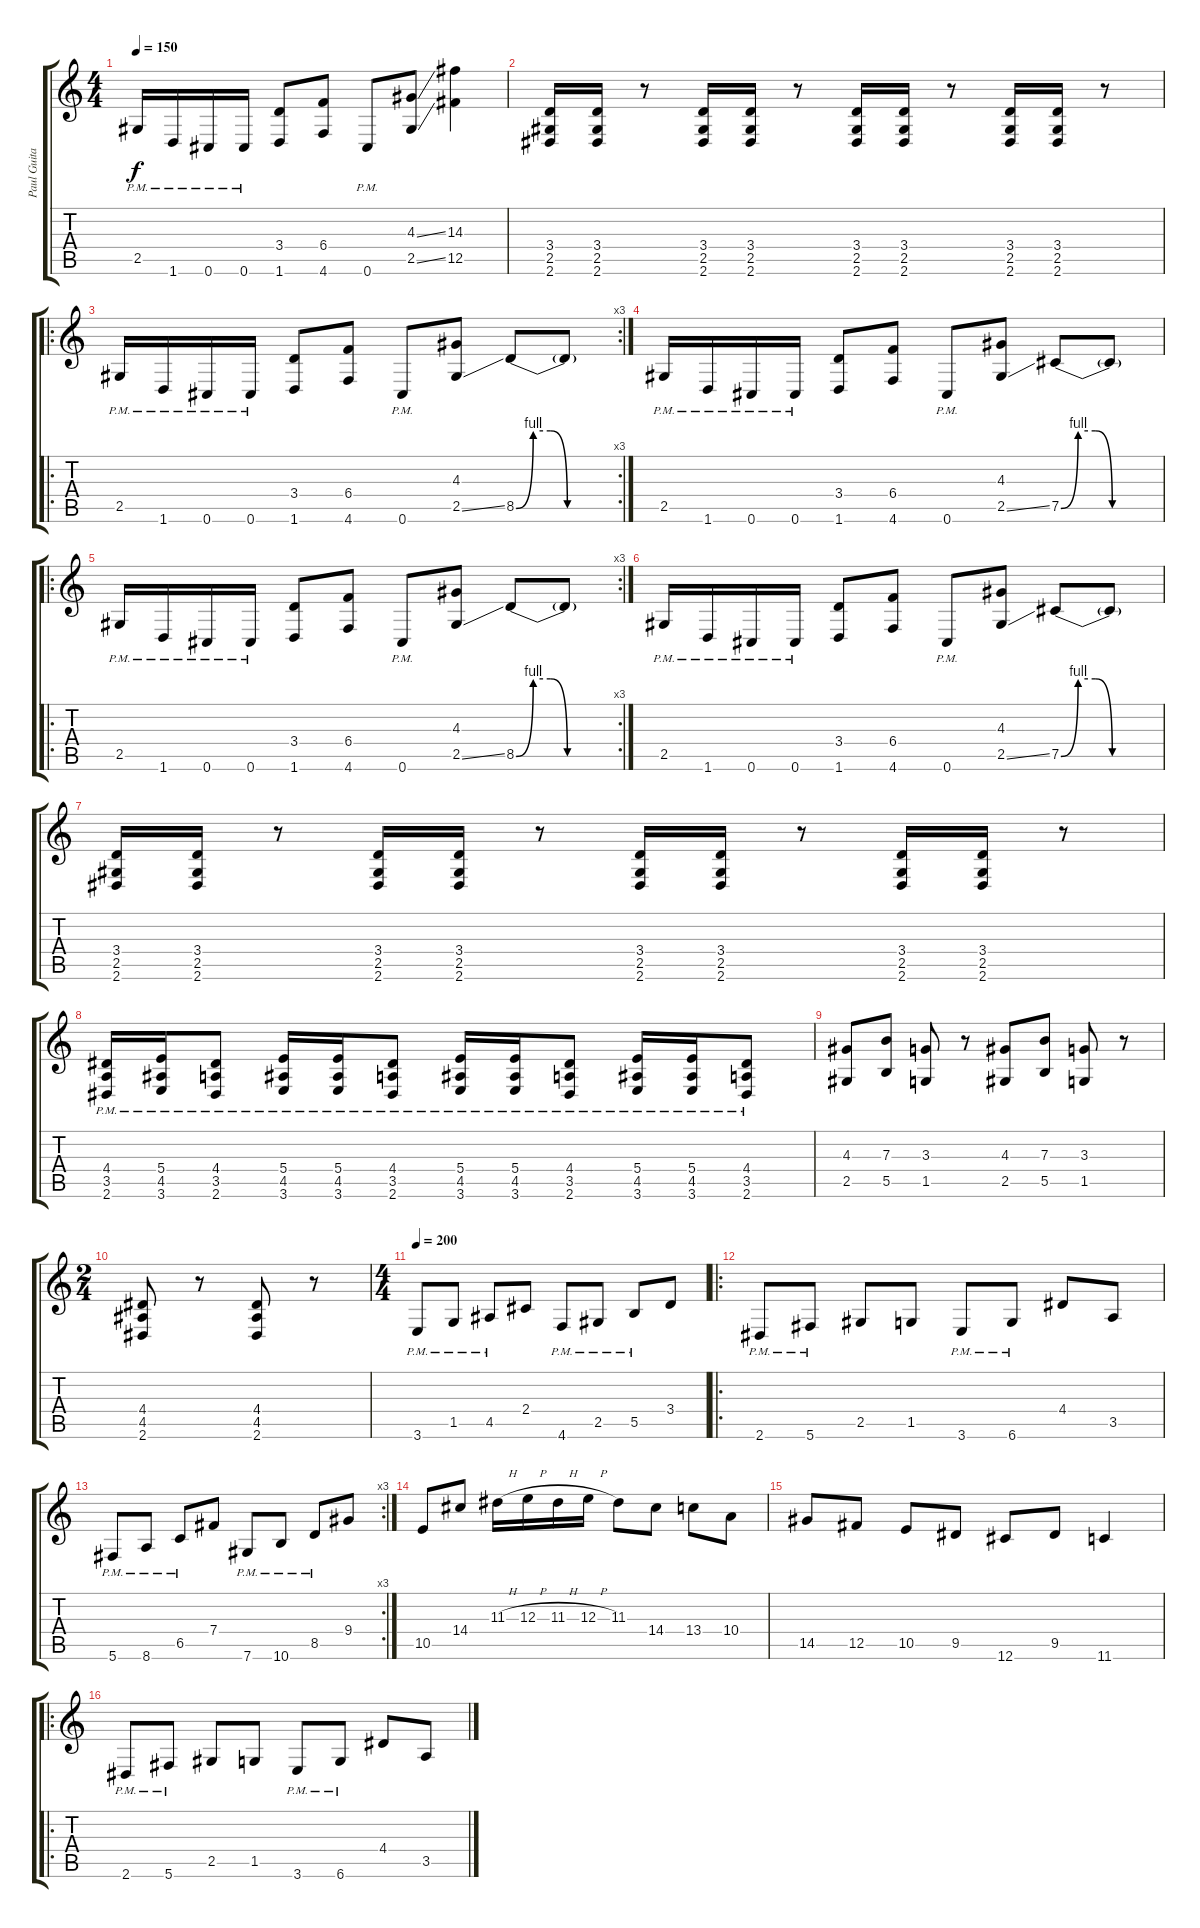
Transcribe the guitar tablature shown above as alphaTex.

\track ("Paul Guitar" "Paul Guita") {instrument overdrivenguitar}
\staff {score tabs}
\tuning (Db4 Ab3 E3 B2 Gb2 Db2) {hide}
\ts (4 4)
\tempo 150
\clef g2
\ks c
2.5{pm}.16{dy f} 1.6{pm}.16 0.6{pm}.16 0.6{pm}.16 (3.4 1.6).8 (6.4 4.6).8 0.6{pm}.8 (4.3{ss} 2.5{ss}).8 (14.3 12.5).4 |
(3.4 2.5 2.6).16 (3.4 2.5 2.6).16 r.8 (3.4 2.5 2.6).16 (3.4 2.5 2.6).16 r.8 (3.4 2.5 2.6).16 (3.4 2.5 2.6).16 r.8 (3.4 2.5 2.6).16 (3.4 2.5 2.6).16 r.8 |
\ro
\rc 3
2.5{pm}.16 1.6{pm}.16 0.6{pm}.16 0.6{pm}.16 (3.4 1.6).8 (6.4 4.6).8 0.6{pm}.8 (4.3 2.5{ss}).8 8.5{be (custom 0 0 10 4 20 4 30 0 60 0)}.8 8.5{t}.8 |
2.5{pm}.16 1.6{pm}.16 0.6{pm}.16 0.6{pm}.16 (3.4 1.6).8 (6.4 4.6).8 0.6{pm}.8 (4.3 2.5{ss}).8 7.5{be (custom 0 0 10 4 20 4 30 0 60 0)}.8 7.5{t}.8 |
\ro
\rc 3
2.5{pm}.16 1.6{pm}.16 0.6{pm}.16 0.6{pm}.16 (3.4 1.6).8 (6.4 4.6).8 0.6{pm}.8 (4.3 2.5{ss}).8 8.5{be (custom 0 0 10 4 20 4 30 0 60 0)}.8 8.5{t}.8 |
2.5{pm}.16 1.6{pm}.16 0.6{pm}.16 0.6{pm}.16 (3.4 1.6).8 (6.4 4.6).8 0.6{pm}.8 (4.3 2.5{ss}).8 7.5{be (custom 0 0 10 4 20 4 30 0 60 0)}.8 7.5{t}.8 |
(3.4 2.5 2.6).16 (3.4 2.5 2.6).16 r.8 (3.4 2.5 2.6).16 (3.4 2.5 2.6).16 r.8 (3.4 2.5 2.6).16 (3.4 2.5 2.6).16 r.8 (3.4 2.5 2.6).16 (3.4 2.5 2.6).16 r.8 |
(4.4 3.5 2.6{pm}).16 (5.4 4.5 3.6{pm}).16 (4.4 3.5 2.6{pm}).8 (5.4 4.5 3.6{pm}).16 (5.4 4.5 3.6{pm}).16 (4.4 3.5 2.6{pm}).8 (5.4 4.5 3.6{pm}).16 (5.4 4.5 3.6{pm}).16 (4.4 3.5 2.6{pm}).8 (5.4 4.5 3.6{pm}).16 (5.4 4.5 3.6{pm}).16 (4.4 3.5 2.6{pm}).8 |
(4.3 2.5).8 (7.3 5.5).8 (3.3 1.5).8 r.8 (4.3 2.5).8 (7.3 5.5).8 (3.3 1.5).8 r.8 |
\ts (2 4)
(4.4 4.5 2.6).8 r.8 (4.4 4.5 2.6).8 r.8 |
\ts (4 4)
\tempo 200
3.6{pm}.8 1.5{pm}.8 4.5{pm}.8 2.4.8 4.6{pm}.8 2.5{pm}.8 5.5{pm}.8 3.4.8 |
\ro
2.6{pm}.8 5.6{pm}.8 2.5.8 1.5.8 3.6{pm}.8 6.6{pm}.8 4.4.8 3.5.8 |
\rc 3
5.6{pm}.8 8.6{pm}.8 6.5{pm}.8 7.4.8 7.6{pm}.8 10.6{pm}.8 8.5{pm}.8 9.4.8 |
10.5.8 14.4.8 11.3{h}.16 12.3{h}.16 11.3{h}.16 12.3{h}.16 11.3.8 14.4.8 13.4.8 10.4.8 |
14.5.8 12.5.8 10.5.8 9.5.8 12.6.8 9.5.8 11.6.4 |
\ro
2.6{pm}.8 5.6{pm}.8 2.5.8 1.5.8 3.6{pm}.8 6.6{pm}.8 4.4.8 3.5.8
